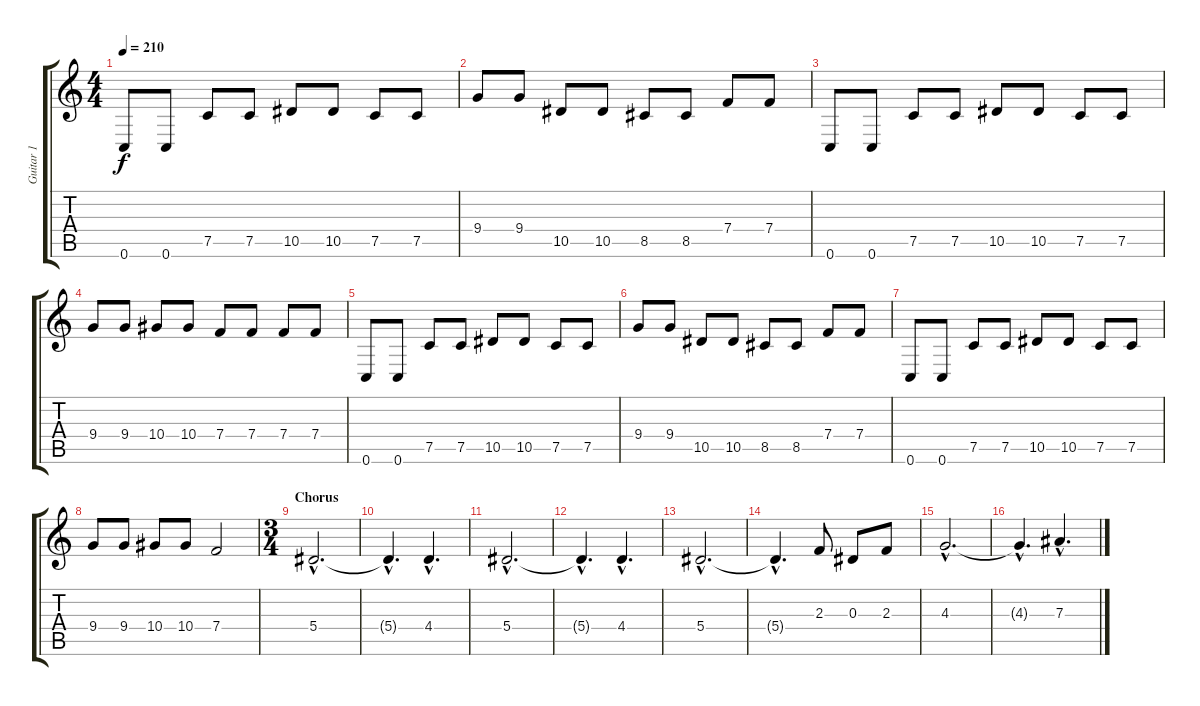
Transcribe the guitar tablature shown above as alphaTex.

\track ("Guitar 1" "Guitar 1") {instrument distortionguitar}
\staff {score tabs}
\tuning (C4 G3 Eb3 Bb2 F2 C2) {hide}
\ts (4 4)
\tempo 210
\clef g2
\ks c
0.6.8{dy f} 0.6.8 7.5.8 7.5.8 10.5.8 10.5.8 7.5.8 7.5.8 |
9.4.8 9.4.8 10.5.8 10.5.8 8.5.8 8.5.8 7.4.8 7.4.8 |
0.6.8 0.6.8 7.5.8 7.5.8 10.5.8 10.5.8 7.5.8 7.5.8 |
9.4.8 9.4.8 10.4.8 10.4.8 7.4.8 7.4.8 7.4.8 7.4.8 |
0.6.8 0.6.8 7.5.8 7.5.8 10.5.8 10.5.8 7.5.8 7.5.8 |
9.4.8 9.4.8 10.5.8 10.5.8 8.5.8 8.5.8 7.4.8 7.4.8 |
0.6.8 0.6.8 7.5.8 7.5.8 10.5.8 10.5.8 7.5.8 7.5.8 |
9.4.8 9.4.8 10.4.8 10.4.8 7.4.2 |
\ts (3 4)
\section ("" "Chorus")
5.4{hac}.2{d} |
5.4{hac t}.4{d} 4.4{hac}.4{d} |
5.4{hac}.2{d} |
5.4{hac t}.4{d} 4.4{hac}.4{d} |
5.4{hac}.2{d} |
5.4{hac t}.4{d} 2.3.8 0.3.8 2.3.8 |
4.3{hac}.2{d} |
4.3{hac t}.4{d} 7.3{hac}.4{d}
